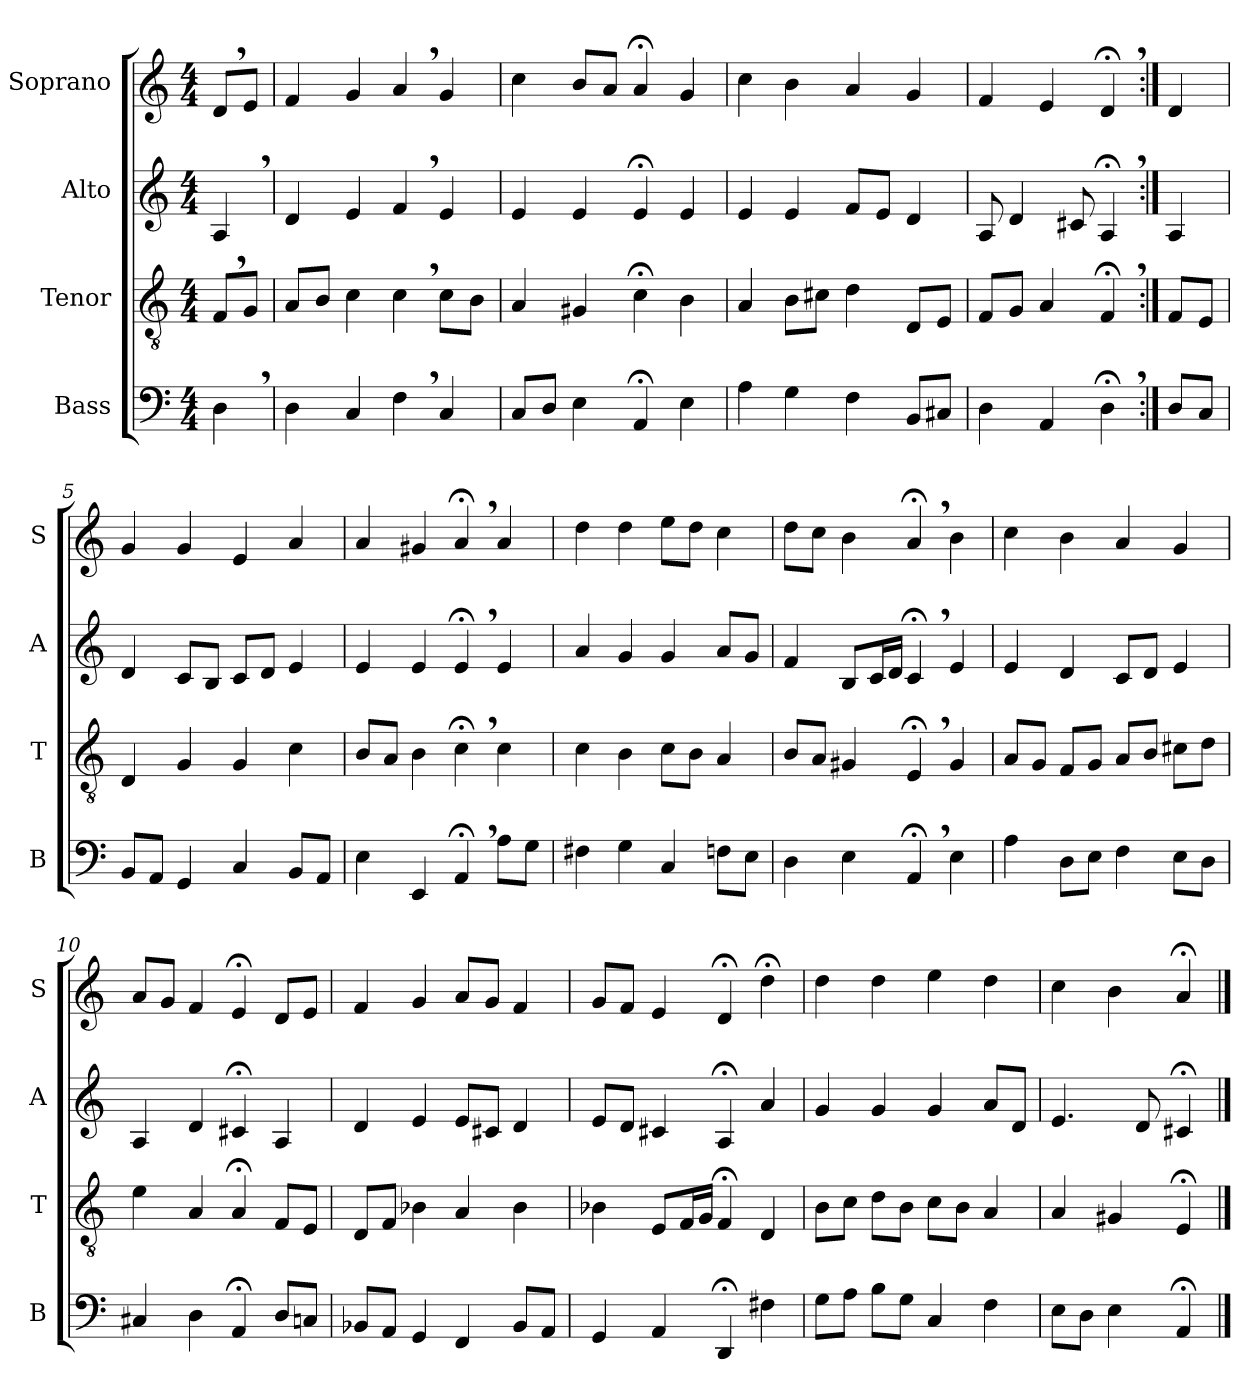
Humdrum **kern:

**kern	**kern	**kern	**kern
*part4	*part3	*part2	*part1
*staff4	*staff3	*staff2	*staff1
*I"Bass	*I"Tenor	*I"Alto	*I"Soprano
*I'B	*I'T	*I'A	*I'S
*clefF4	*clefGv2	*clefG2	*clefG2
*k[]	*k[]	*k[]	*k[]
*M4/4	*M4/4	*M4/4	*M4/4
=	=	=	=
4D,\	8F,/L	4A,/	8d,/L
.	8G/J	.	8e/J
=1	=1	=1	=1
4D\	8A/L	4d/	4f:/
.	8B/J	.	.
4C/	4c\	4e/	4g/
4F,\	4c,\	4f,/	4a,/
4C/	8c\L	4e/	4g/
.	8B\J	.	.
=2	=2	=2	=2
8C/L	4A/	4e/	4cc\
8D/J	.	.	.
4E\	4G#X/	4e/	8b/L
.	.	.	8a/J
4AA;</	4c;<\	4e;</	4a;</
4E\	4B\	4e/	4g/
=3	=3	=3	=3
4A\	4A/	4e/	4cc\
4G\	8B\L	4e/	4b\
.	8c#X\J	.	.
4F\	4d\	8f/L	4a/
.	.	8e/J	.
8BB/L	8D/L	4d/	4g/
8C#X/J	8E/J	.	.
=4	=4	=4	=4
4D\	8F/L	8A/	4f/
.	8G/J	4d/	.
4AA/	4A/	.	4e/
.	.	8c#X/	.
4D;<,\	4F;<,/	4A;<,/	4d;<,/
=4b:|!	=4b:|!	=4b:|!	=4b:|!
8D/L	8F/L	4A/	4d/
8C/J	8E/J	.	.
=5	=5	=5	=5
8BB/L	4D/	4d/	4g/
8AA/J	.	.	.
4GG/	4G/	8c/L	4g/
.	.	8B/J	.
4C/	4G/	8c/L	4e/
.	.	8d/J	.
8BB/L	4c\	4e/	4a/
8AA/J	.	.	.
=6	=6	=6	=6
4E\	8B/L	4e/	4a/
.	8A/J	.	.
4EE/	4B\	4e/	4g#X/
4AA;<,/	4c;<,\	4e;<,/	4a;<,/
8A\L	4c\	4e/	4a/
8G\J	.	.	.
=7	=7	=7	=7
4F#X\	4c\	4a/	4dd\
4G\	4B\	4g/	4dd\
4C/	8c\L	4g/	8ee\L
.	8B\J	.	8dd\J
8Fn\L	4A/	8a/L	4cc\
8E\J	.	8g/J	.
=8	=8	=8	=8
4D\	8B/L	4f/	8dd:\L
.	8A/J	.	8cc\J
4E\	4G#X/	8B/L	4b\
.	.	16c/L	.
.	.	16d/JJ	.
4AA;<,/	4E;<,/	4c;<,/	4a;<,/
4E\	4G#/	4e/	4b\
=9	=9	=9	=9
4A\	8A/L	4e/	4cc\
.	8G/J	.	.
8D\L	8F/L	4d/	4b\
8E\J	8G/J	.	.
4F\	8A/L	8c/L	4a/
.	8B/J	8d/J	.
8E\L	8c#X\L	4e/	4g/
8D\J	8d\J	.	.
=10	=10	=10	=10
4C#X/	4e\	4A/	8a/L
.	.	.	8g/J
4D\	4A/	4d/	4f/
4AA;</	4A;</	4c#X;</	4e;</
8D/L	8F/L	4A/	8d/L
8Cn/J	8E/J	.	8e/J
=11	=11	=11	=11
8BB-X/L	8D/L	4d/	4f/
8AA/J	8F/J	.	.
4GG/	4B-X\	4e/	4g/
4FF/	4A/	8e/L	8a/L
.	.	8c#X/J	8g/J
8BB-/L	4B-\	4d/	4f/
8AA/J	.	.	.
=12	=12	=12	=12
4GG/	4B-X\	8e/L	8g/L
.	.	8d/J	8f/J
4AA/	8E/L	4c#X/	4e/
.	16F/L	.	.
.	16G/JJ	.	.
4DD;</	4F;</	4A;</	4d;</
4F#X\	4D/	4a/	4dd;<\
=13	=13	=13	=13
8G\L	8B\L	4g/	4dd\
8A\J	8c\J	.	.
8B\L	8d\L	4g/	4dd\
8G\J	8B\J	.	.
4C/	8c\L	4g/	4ee\
.	8B\J	.	.
4F\	4A/	8a/L	4dd\
.	.	8d/J	.
=14	=14	=14	=14
8E\L	4A/	4.e/	4cc\
8D\J	.	.	.
4E\	4G#X/	.	4b\
.	.	8d/	.
4AA;</	4E;</	4c#X;</	4a;</
==	==	==	==
*-	*-	*-	*-
